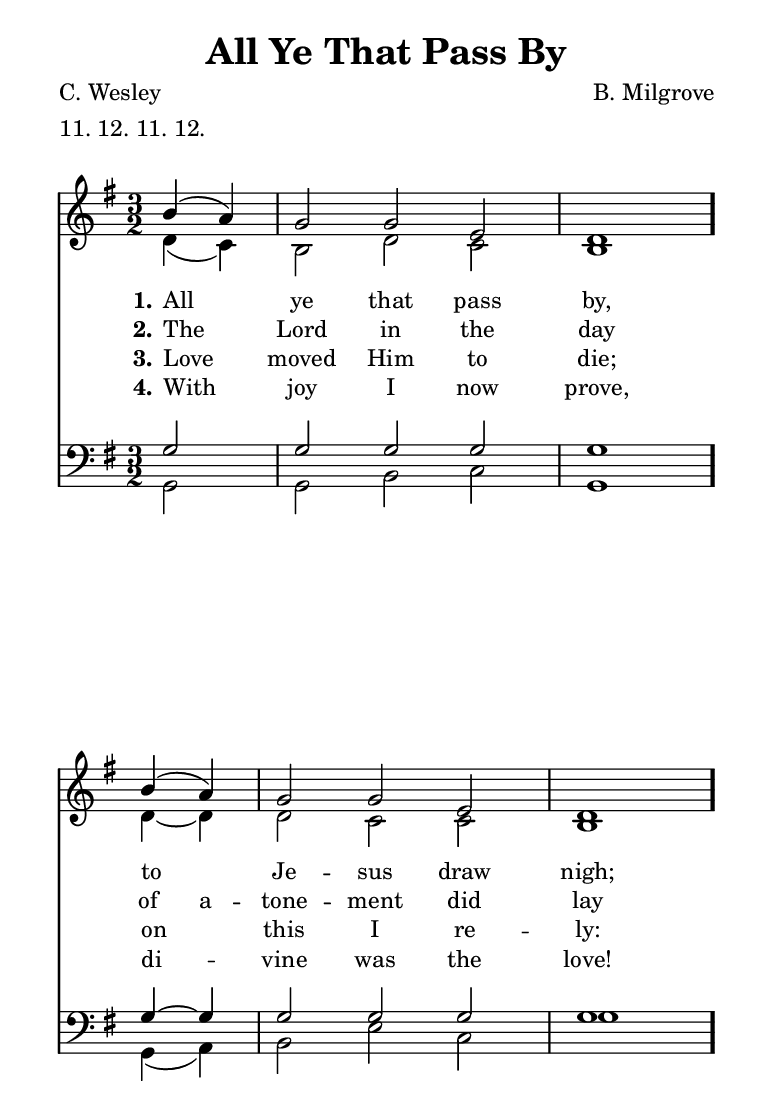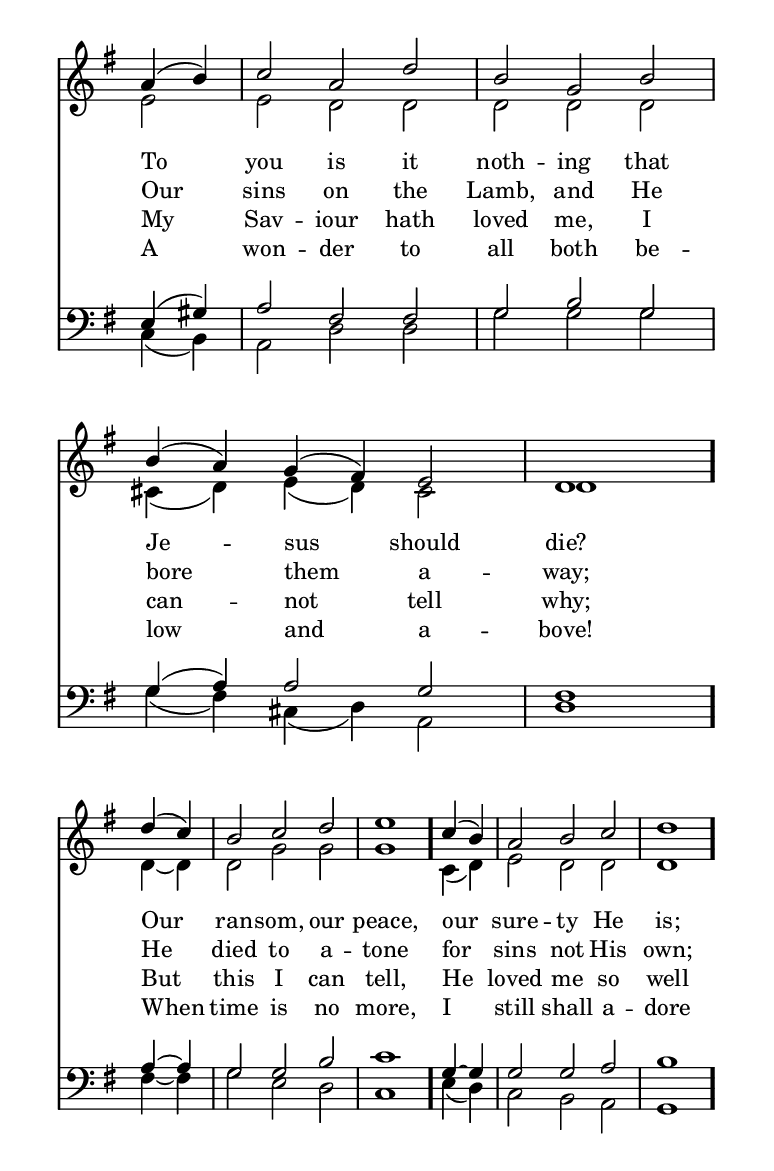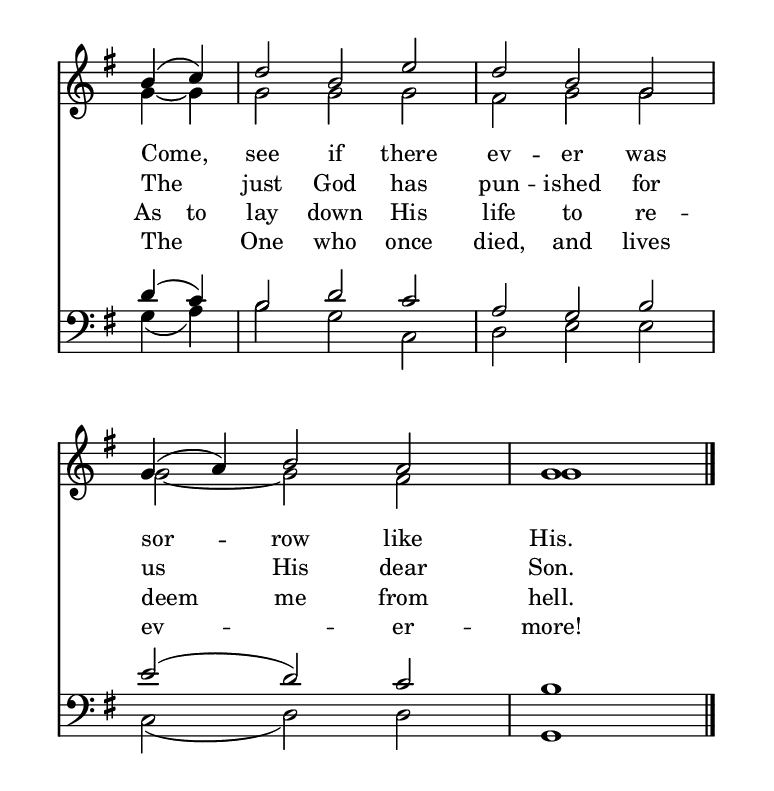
\include "common/global.ily"
\paper {
  \include "common/paper.ily"
  %ragged-bottom = ##t
  %ragged-last-bottom = ##t
  %systems-per-page = ##f
  %page-count = ##f
}

\header{
  hymnnumber = "60"
  title = "All Ye That Pass By"
  tunename = "Harwich"
  meter = "11. 12. 11. 12."
  poet = "C. Wesley"
  composer = "B. Milgrove"
  %copyright = ""
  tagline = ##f
}

% for fermata in MIDI
ta = { \tempo 4=140 }
tb = { \tempo 4=70  }

patternAA = { c4 c4 | c2 c2 c2 | c1 }
patternAB = { c2    | c2 c2 c2 | c1 \patternAA }

patternBA = { c4 c4 | c2 c2 c2 | c2 c2 c2 c4( c4) c4( c4) c2 | c1 }
patternBB = { c2    | c2 c2 c2 | c2 c2 c2 c4( c4) c4( c4) c2 | c1 }
patternBC = { c4 c4 | c2 c2 c2 | c2 c2 c2 c4( c4) c2      c2 | c1 }
patternBD = { c4 c4 | c2 c2 c2 | c2 c2 c2 c2      c2      c2 | c1 }

global = {
  \include "common/overrides.ily"
  \override Staff.TimeSignature.style = #'numbered
  \time 3/2
  \override Score.MetronomeMark.transparent = ##t % hide all fermata changes too
  \ta
  \key g \major
  \partial 2
  \autoBeamOff
}

notesSoprano = {
\global
\relative c'' {

  \changePitch \patternAA { b( a) | g g e | d | b'( a) | g g e | d }
  \changePitch \patternBA { a'( b) | c a d | b g b | b( a) g( fis) e | d }
  \changePitch \patternAA { d'( c) | b c d | e | c( b) | a b c | d }
  \changePitch \patternBC { b( c) | d b e | d b g | g( a) b a | g }

  \bar "|."

}
}

notesAlto = {
\global
\relative e' {

  \changePitch \patternAA { d( c) | b d c | b | d ~ d | d c c | b }
  \changePitch \patternBB { e | e d d | d d d | cis( d) e( d) cis | d }
  \changePitch \patternAA { d ~ d | d | g g | g | c,( d) | e d d | d }
  \changePitch \patternBD { g ~ g | g g g | fis g g | g ~ g fis | g }

}
}

notesTenor = {
\global
\relative a {

  \changePitch \patternAB { g | g g g | g | g ~ g | g g g | g }
  \changePitch \patternBC { e( gis) | a fis fis | g b g | g( a) a g | fis }
  \changePitch \patternAA { a ~ a | g g b | c | g ~ g | g g a | b }
  \changePitch \patternBD { d( c) | b d c | a g b | e( d) c | b }

}
}

notesBass = {
\global
\relative f, {

  \changePitch \patternAB { g | g b c | g | g( a) | b e c | g' }
  \changePitch \patternBA { c,( b) | a d d | g g g | g( fis) cis( d) a | d }
  \changePitch \patternAA { fis ~ fis | g e d | c | e( d) c b a | g }
  \changePitch \patternBD { g'( a) | b g c, | d e e | c( d) d | g, }

}
}

wordsA = \lyricmode {
\set stanza = "1."

All ye that pass by, \bar "." to Je -- sus draw nigh; \bar "." \break
To you is it noth -- ing that Je -- sus should die? \bar "." \break
Our ran -- som, our peace, \bar "." our sure -- ty He is; \bar "." \break
Come, see if there ev -- er was sor -- row like His. \bar "." \break

}

wordsB = \lyricmode {
\set stanza = "2."

The Lord in the day { \mon } of a -- { \moff } tone -- ment did lay
Our sins on the Lamb, and He bore them a -- way;
He died to a -- tone for sins not His own;
The just God has pun -- ished for us His dear Son.

}

wordsC = \lyricmode {
\set stanza = "3."

Love moved Him to die; on this I re -- ly:
My Sav -- iour hath loved me, I can -- not tell why;
But this I can tell, He loved me so well
{ \mon } As to { \moff } lay down His life to re -- deem me from hell.

}

wordsD = \lyricmode {
\set stanza = "4."

With joy I now prove, di -- vine was the love!
A won -- der to all both be -- low and a -- bove!
When time is no more, I still shall a -- dore
The One who once died, and lives ev -- _ er -- more!

}

\score {
  \context ChoirStaff <<
    \context Staff = upper <<
      \set ChoirStaff.systemStartDelimiter = #'SystemStartBar
      \context Voice  = sopranos { \voiceOne << \notesSoprano >> }
      \context Voice  = altos { \voiceTwo << \notesAlto >> }
      \context Lyrics = one   \lyricsto sopranos \wordsA
      \context Lyrics = two   \lyricsto sopranos \wordsB
      \context Lyrics = three \lyricsto sopranos \wordsC
      \context Lyrics = four  \lyricsto sopranos \wordsD
    >>
    \context Staff = men <<
      \clef bass
      \context Voice  = tenors { \voiceOne << \notesTenor >> }
      \context Voice  = basses { \voiceTwo << \notesBass >> }
    >>
  >>
  \layout {
    \include "common/layout.ily"
  }
  \midi{
    \include "common/midi.ily"
  }
}

\version "2.19.49"  % necessary for upgrading to future LilyPond versions.

% vi:set et ts=2 sw=2 ai nocindent syntax=lilypond:
